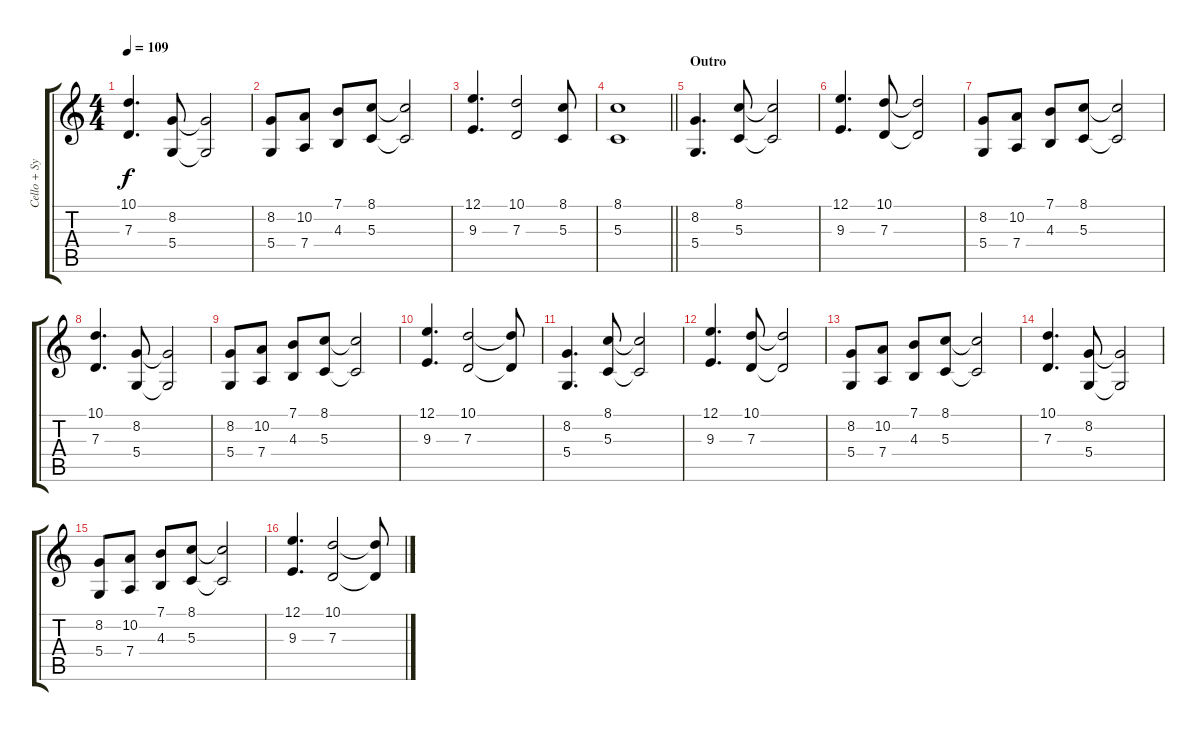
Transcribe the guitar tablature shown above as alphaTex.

\track ("Cello + Synth" "Cello + Sy") {instrument stringensemble1}
\staff {score tabs}
\tuning (E4 B3 G3 D3 A2 E2) {hide}
\ts (4 4)
\tempo 109
\clef g2
\ks c
(10.1 7.3).4{d dy f} (8.2 5.4).8 (8.2{t} 5.4{t}).2 |
(8.2 5.4).8 (10.2 7.4).8 (7.1 4.3).8 (8.1 5.3).8 (8.1{t} 5.3{t}).2 |
(12.1 9.3).4{d} (10.1 7.3).2 (8.1 5.3).8 |
\barLineRight lightlight
(8.1 5.3).1 |
\section ("" "Outro")
(8.2 5.4).4{d instrument stringensemble1} (8.1 5.3).8 (8.1{t} 5.3{t}).2 |
(12.1 9.3).4{d} (10.1 7.3).8 (10.1{t} 7.3{t}).2 |
(8.2 5.4).8 (10.2 7.4).8 (7.1 4.3).8 (8.1 5.3).8 (8.1{t} 5.3{t}).2 |
(10.1 7.3).4{d} (8.2 5.4).8 (8.2{t} 5.4{t}).2 |
(8.2 5.4).8 (10.2 7.4).8 (7.1 4.3).8 (8.1 5.3).8 (8.1{t} 5.3{t}).2 |
(12.1 9.3).4{d} (10.1 7.3).2 (10.1{t} 7.3{t}).8 |
(8.2 5.4).4{d instrument stringensemble1} (8.1 5.3).8 (8.1{t} 5.3{t}).2 |
(12.1 9.3).4{d} (10.1 7.3).8 (10.1{t} 7.3{t}).2 |
(8.2 5.4).8 (10.2 7.4).8 (7.1 4.3).8 (8.1 5.3).8 (8.1{t} 5.3{t}).2 |
(10.1 7.3).4{d} (8.2 5.4).8 (8.2{t} 5.4{t}).2 |
(8.2 5.4).8 (10.2 7.4).8 (7.1 4.3).8 (8.1 5.3).8 (8.1{t} 5.3{t}).2 |
(12.1 9.3).4{d} (10.1 7.3).2 (10.1{t} 7.3{t}).8
